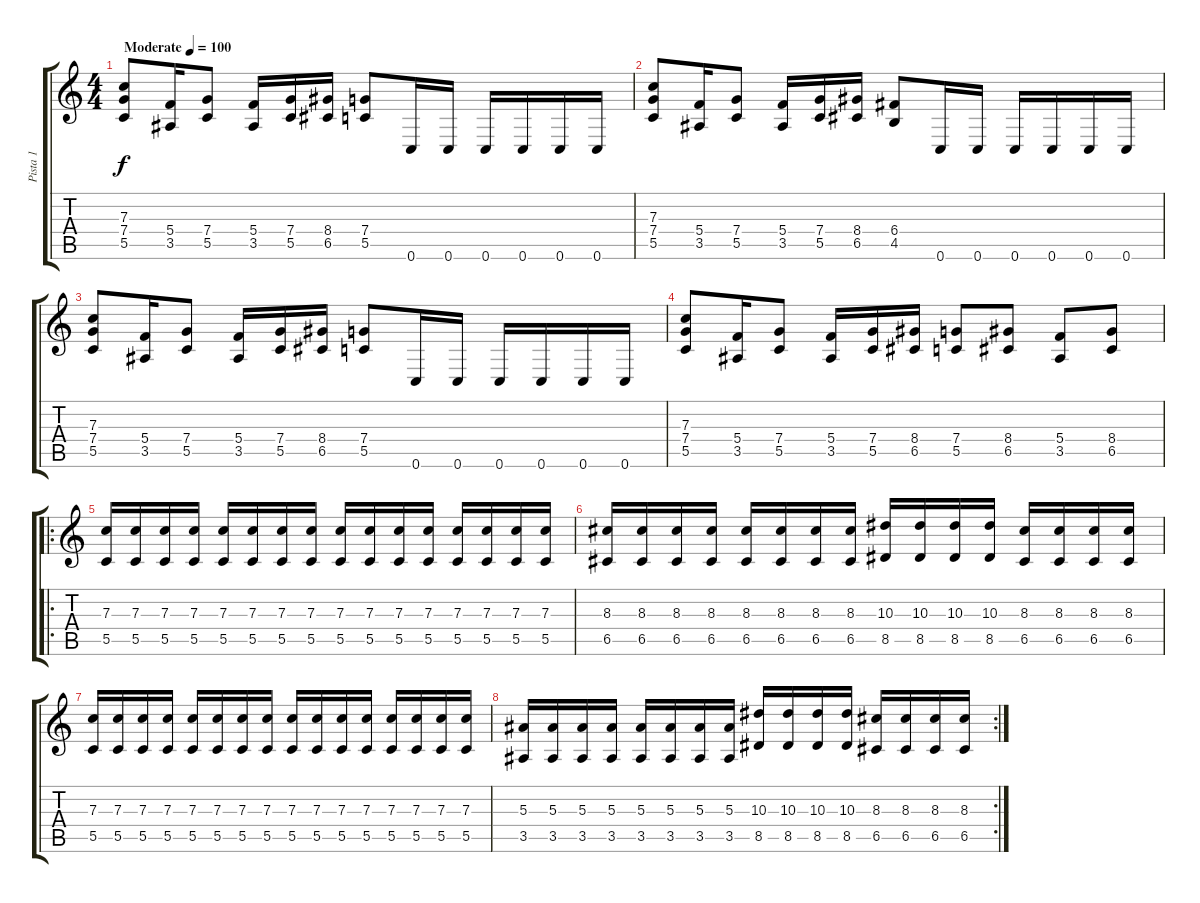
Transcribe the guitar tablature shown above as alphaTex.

\track ("Pista 1" "Pista 1") {instrument overdrivenguitar}
\staff {score tabs}
\tuning (D4 A3 F3 C3 G2 C2) {hide}
\ts (4 4)
\tempo (100 "Moderate")
\clef g2
\ks c
(7.3 7.4 5.5).8{dy f instrument overdrivenguitar} (5.4 3.5).16 (7.4 5.5).8 (5.4 3.5).16 (7.4 5.5).16 (8.4 6.5).16 (7.4 5.5).8 0.6.16 0.6.16 0.6.16 0.6.16 0.6.16 0.6.16 |
(7.3 7.4 5.5).8 (5.4 3.5).16 (7.4 5.5).8 (5.4 3.5).16 (7.4 5.5).16 (8.4 6.5).16 (6.4 4.5).8 0.6.16 0.6.16 0.6.16 0.6.16 0.6.16 0.6.16 |
(7.3 7.4 5.5).8 (5.4 3.5).16 (7.4 5.5).8 (5.4 3.5).16 (7.4 5.5).16 (8.4 6.5).16 (7.4 5.5).8 0.6.16 0.6.16 0.6.16 0.6.16 0.6.16 0.6.16 |
(7.3 7.4 5.5).8 (5.4 3.5).16 (7.4 5.5).8 (5.4 3.5).16 (7.4 5.5).16 (8.4 6.5).16 (7.4 5.5).8 (8.4 6.5).8 (5.4 3.5).8 (8.4 6.5).8 |
\ro
(7.3 5.5).16{volume 10} (7.3 5.5).16 (7.3 5.5).16 (7.3 5.5).16 (7.3 5.5).16 (7.3 5.5).16 (7.3 5.5).16 (7.3 5.5).16 (7.3 5.5).16 (7.3 5.5).16 (7.3 5.5).16 (7.3 5.5).16 (7.3 5.5).16 (7.3 5.5).16 (7.3 5.5).16 (7.3 5.5).16 |
(8.3 6.5).16 (8.3 6.5).16 (8.3 6.5).16 (8.3 6.5).16 (8.3 6.5).16 (8.3 6.5).16 (8.3 6.5).16 (8.3 6.5).16 (10.3 8.5).16 (10.3 8.5).16 (10.3 8.5).16 (10.3 8.5).16 (8.3 6.5).16 (8.3 6.5).16 (8.3 6.5).16 (8.3 6.5).16 |
(7.3 5.5).16{volume 10} (7.3 5.5).16 (7.3 5.5).16 (7.3 5.5).16 (7.3 5.5).16 (7.3 5.5).16 (7.3 5.5).16 (7.3 5.5).16 (7.3 5.5).16 (7.3 5.5).16 (7.3 5.5).16 (7.3 5.5).16 (7.3 5.5).16 (7.3 5.5).16 (7.3 5.5).16 (7.3 5.5).16 |
\rc 2
(5.3 3.5).16 (5.3 3.5).16 (5.3 3.5).16 (5.3 3.5).16 (5.3 3.5).16 (5.3 3.5).16 (5.3 3.5).16 (5.3 3.5).16 (10.3 8.5).16 (10.3 8.5).16 (10.3 8.5).16 (10.3 8.5).16 (8.3 6.5).16 (8.3 6.5).16 (8.3 6.5).16 (8.3 6.5).16
